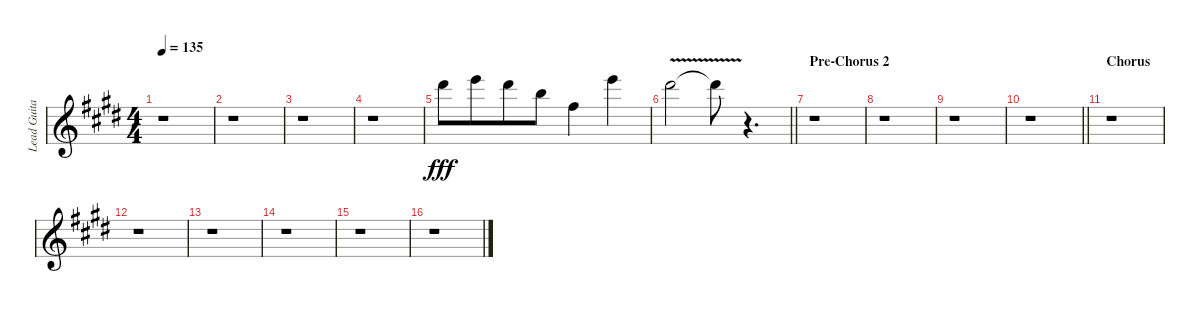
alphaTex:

\track ("Lead Guitar" "Lead Guita") {instrument distortionguitar}
\staff {score}
\tuning (Eb4 Bb3 Gb3 Db3 Ab2 Db2) {hide}
\ts (4 4)
\tempo 135
\clef g2
\ks c#minor
r.1{dy f} |
r.1 |
r.1 |
r.1 |
12.1.8{dy fff volume 16 instrument distortionguitar} 13.1.8{beam merge} 12.1.8 13.2.8 12.3.4 13.1.4 |
\barLineRight lightlight
12.1{v}.2 12.1{t}.8 r.4{d} |
\section ("" "Pre-Chorus 2")
r.1 |
r.1 |
r.1 |
\barLineRight lightlight
r.1 |
\section ("" "Chorus")
r.1 |
r.1 |
r.1 |
r.1 |
r.1 |
r.1
